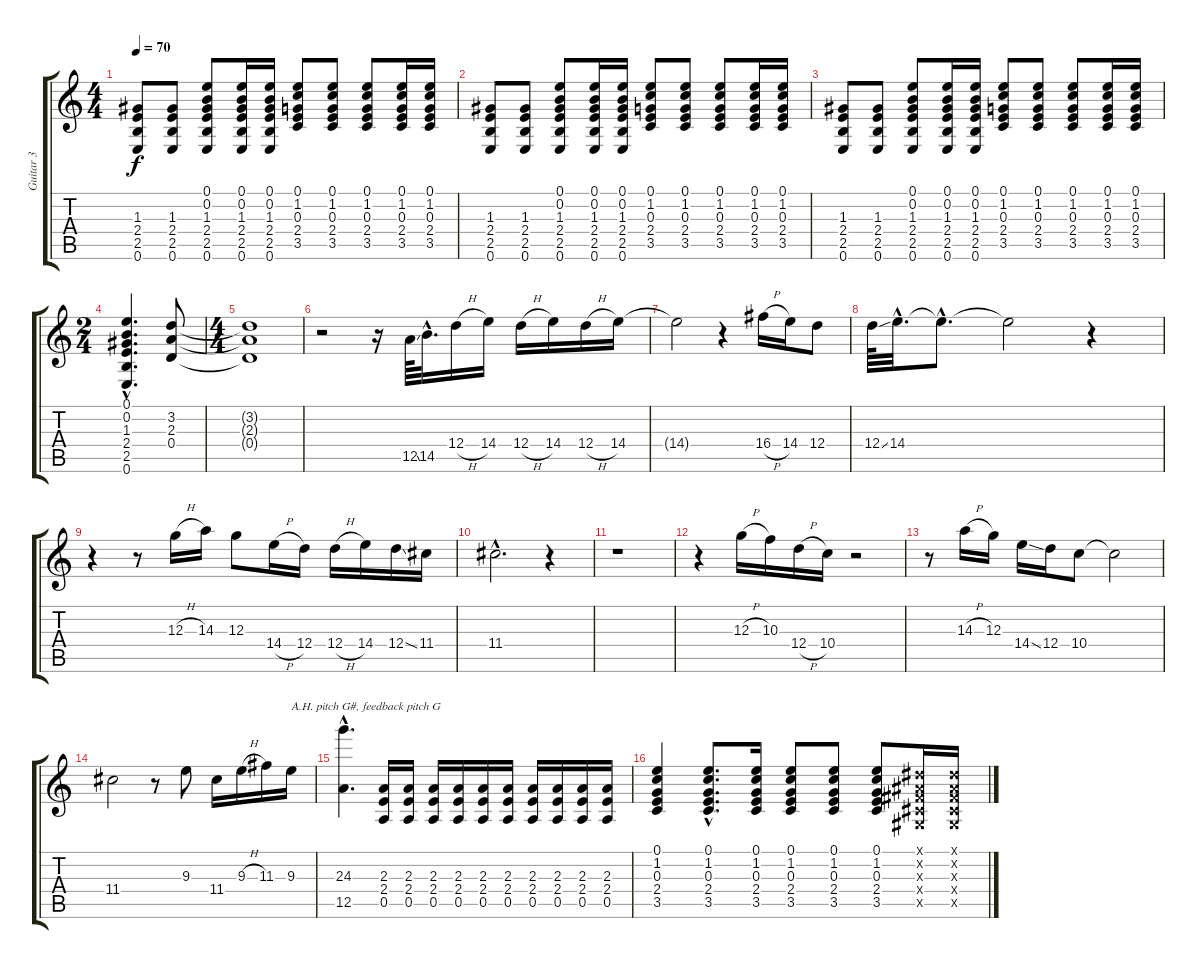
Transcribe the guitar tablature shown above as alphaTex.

\track ("Guitar 3" "Guitar 3") {instrument overdrivenguitar}
\staff {score tabs}
\tuning (E4 B3 G3 D3 A2 E2) {hide}
\ts (4 4)
\tempo 70
\clef g2
\ks c
(1.3 2.4 2.5 0.6).8{dy f} (1.3 2.4 2.5 0.6).8 (0.1 0.2 1.3 2.4 2.5 0.6).8 (0.1 0.2 1.3 2.4 2.5 0.6).16 (0.1 0.2 1.3 2.4 2.5 0.6).16 (0.1 1.2 0.3 2.4 3.5).8 (0.1 1.2 0.3 2.4 3.5).8 (0.1 1.2 0.3 2.4 3.5).8 (0.1 1.2 0.3 2.4 3.5).16 (0.1 1.2 0.3 2.4 3.5).16 |
(1.3 2.4 2.5 0.6).8 (1.3 2.4 2.5 0.6).8 (0.1 0.2 1.3 2.4 2.5 0.6).8 (0.1 0.2 1.3 2.4 2.5 0.6).16 (0.1 0.2 1.3 2.4 2.5 0.6).16 (0.1 1.2 0.3 2.4 3.5).8 (0.1 1.2 0.3 2.4 3.5).8 (0.1 1.2 0.3 2.4 3.5).8 (0.1 1.2 0.3 2.4 3.5).16 (0.1 1.2 0.3 2.4 3.5).16 |
(1.3 2.4 2.5 0.6).8 (1.3 2.4 2.5 0.6).8 (0.1 0.2 1.3 2.4 2.5 0.6).8 (0.1 0.2 1.3 2.4 2.5 0.6).16 (0.1 0.2 1.3 2.4 2.5 0.6).16 (0.1 1.2 0.3 2.4 3.5).8 (0.1 1.2 0.3 2.4 3.5).8 (0.1 1.2 0.3 2.4 3.5).8 (0.1 1.2 0.3 2.4 3.5).16 (0.1 1.2 0.3 2.4 3.5).16 |
\ts (2 4)
(0.1{hac} 0.2{hac} 1.3{hac} 2.4{hac} 2.5{hac} 0.6{hac}).4{d} (3.2 2.3 0.4).8 |
\ts (4 4)
(3.2{t} 2.3{t} 0.4{t}).1 |
r.2 r.16 12.5{ss}.64 14.5{hac}.32{d} 12.4{h}.16 14.4.16 12.4{h}.16 14.4.16 12.4{h}.16 14.4.16 |
14.4{t}.2 r.4 16.4{h}.16 14.4.16 12.4.8 |
12.4{ss}.64 14.4{hac}.32{d} 14.4{hac t}.8{d} 14.4{t}.2 r.4 |
r.4 r.8 12.3{h}.16 14.3.16 12.3.8 14.4{h}.16 12.4.16 12.4{h}.16 14.4.16 12.4{ss}.16 11.4.16 |
11.4{hac}.2{d} r.4 |
r.1 |
r.4 12.3{h}.16 10.3.16 12.4{h}.16 10.4.16 r.2 |
r.8 14.3{h}.16 12.3.16 14.4{ss}.16 12.4.16 10.4.8 10.4{t}.2 |
11.4.2 r.8 9.3.8 11.4.16 9.3{h}.16 11.3.16 9.3.16{txt "A.H. pitch G#, feedback pitch G"} |
(24.3{hac} 12.5{hac}).4{d} (2.3 2.4 0.5).16 (2.3 2.4 0.5).16 (2.3 2.4 0.5).16 (2.3 2.4 0.5).16 (2.3 2.4 0.5).16 (2.3 2.4 0.5).16 (2.3 2.4 0.5).16 (2.3 2.4 0.5).16 (2.3 2.4 0.5).16 (2.3 2.4 0.5).16 |
(0.1 1.2 0.3 2.4 3.5).4 (0.1{hac} 1.2{hac} 0.3{hac} 2.4{hac} 3.5{hac}).8{d} (0.1 1.2 0.3 2.4 3.5).16 (0.1 1.2 0.3 2.4 3.5).8 (0.1 1.2 0.3 2.4 3.5).8 (0.1 1.2 0.3 2.4 3.5).8 (-1.1{x} -1.2{x} -1.3{x} -1.4{x} -1.5{x}).16 (-1.1{x} -1.2{x} -1.3{x} -1.4{x} -1.5{x}).16
